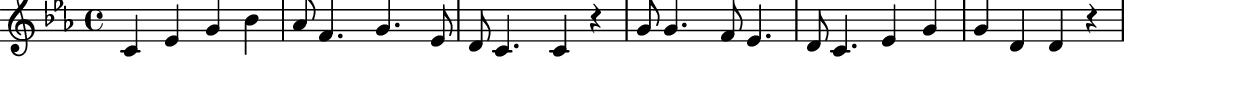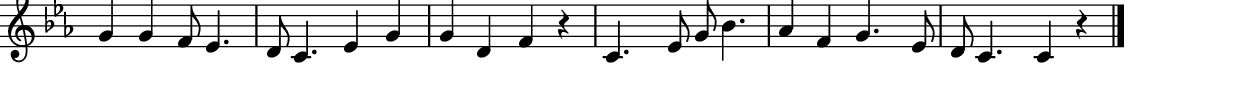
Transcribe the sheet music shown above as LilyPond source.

% MusicXML to Lilypond converter by Kovi

szovegAAA = \lyricmode {  "Ró" -- "zsa," "ró" -- "zsa," "ba" -- "zsa" -- "ró" -- "zsa" "le" -- "ve" -- "le," "Csak" "egy" "le" -- "gényt" "ne" -- "vel" -- "tek" "a" "ked" -- "vem" -- "re," "Azt" "is" "a" -- "zért" "ne" -- "vel" -- "ték" "a" "ked" -- "vem" -- "re," "Kék" "a" "sze" -- "me," "gön" -- "dör" "ha" -- "ja" "fe" -- "ke" -- "te."  }

% Analyzing...
% 1 parts
% 1 Staff
% forceBassClefActive = 
melody = {
% 48 notes in the part
% 1 voices

\new Staff
\new Voice {
% 48 notes
% 12 mesaures

% Measure 1
\clef "treble"
\key ees \major
\time 4/4 
c'4 ees'4 g'4 bes'4 
% Measure 2
aes'8 f'4. g'4. ees'8 
% Measure 3
d'8 c'4. c'4 r4 
% Measure 4
g'8 g'4. f'8 ees'4. 
% Measure 5
d'8 c'4. ees'4 g'4 
% Measure 6
g'4 d'4 d'4 r4 
% Measure 7
\break
g'4 g'4 f'8 ees'4. 
% Measure 8
d'8 c'4. ees'4 g'4 
% Measure 9
g'4 d'4 f'4 r4 
% Measure 10
c'4. ees'8 g'8 bes'4. 
% Measure 11
aes'4 f'4 g'4. ees'8 
% Measure 12
d'8 c'4. c'4 r4 \bar "|." 
} % voice
} % melody


harmonies = \chordmode {
% 13 chords
\germanChords
c4:m s4 s4 s4 f4:m s4 g4 s4 c4:m s4 s4 s4 c4:m s4 s4 s4 s4 s4 s4 s4 g4 s4 s4 s4 c4:m s4 s4 s4 s4 s4 s4 s4 g4 s4 s4 g4:7 c4:m s4 s4 s4 f4:m s4 g4 s4 c4:m
}

\include "../../definitions.ly"
